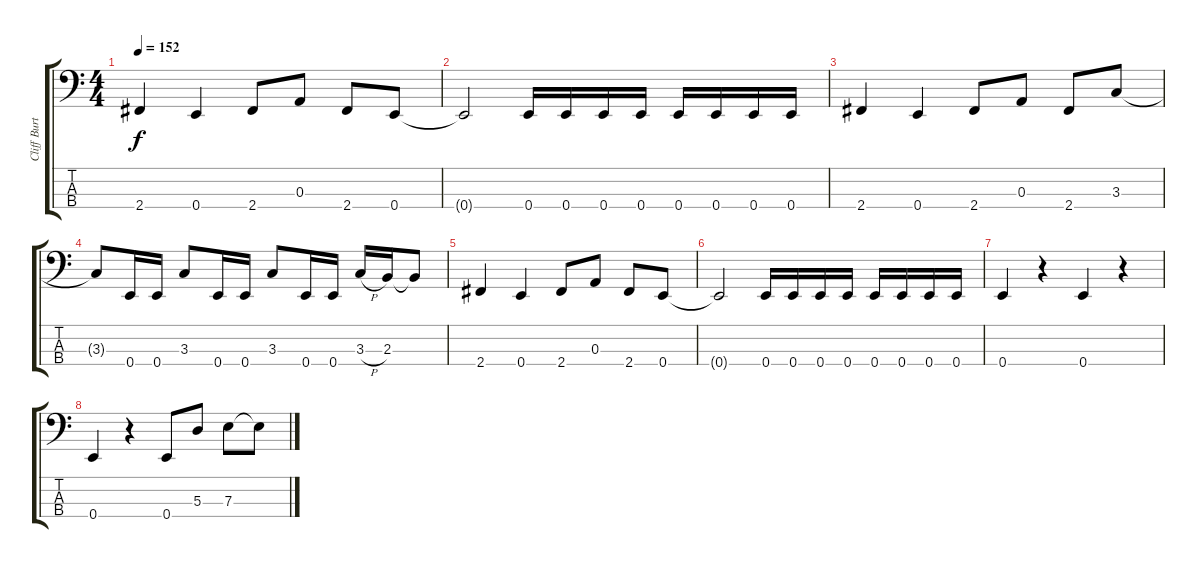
\track ("Cliff Burton" "Cliff Burt") {instrument electricbassfinger}
\staff {score tabs}
\tuning (G2 D2 A1 E1) {hide}
\ts (4 4)
\tempo 152
\clef f4
\ks c
2.4.4{dy f} 0.4.4 2.4.8 0.3.8 2.4.8 0.4.8 |
0.4{t}.2 0.4.16 0.4.16 0.4.16 0.4.16 0.4.16 0.4.16 0.4.16 0.4.16 |
2.4.4 0.4.4 2.4.8 0.3.8 2.4.8 3.3.8 |
3.3{t}.8 0.4.16 0.4.16 3.3.8 0.4.16 0.4.16 3.3.8 0.4.16 0.4.16 3.3{h}.16 2.3.16 2.3{t}.8 |
2.4.4 0.4.4 2.4.8 0.3.8 2.4.8 0.4.8 |
0.4{t}.2 0.4.16 0.4.16 0.4.16 0.4.16 0.4.16 0.4.16 0.4.16 0.4.16 |
0.4.4 r.4 0.4.4 r.4 |
0.4.4 r.4 0.4.8 5.3.8 7.3.8 7.3{t}.8
